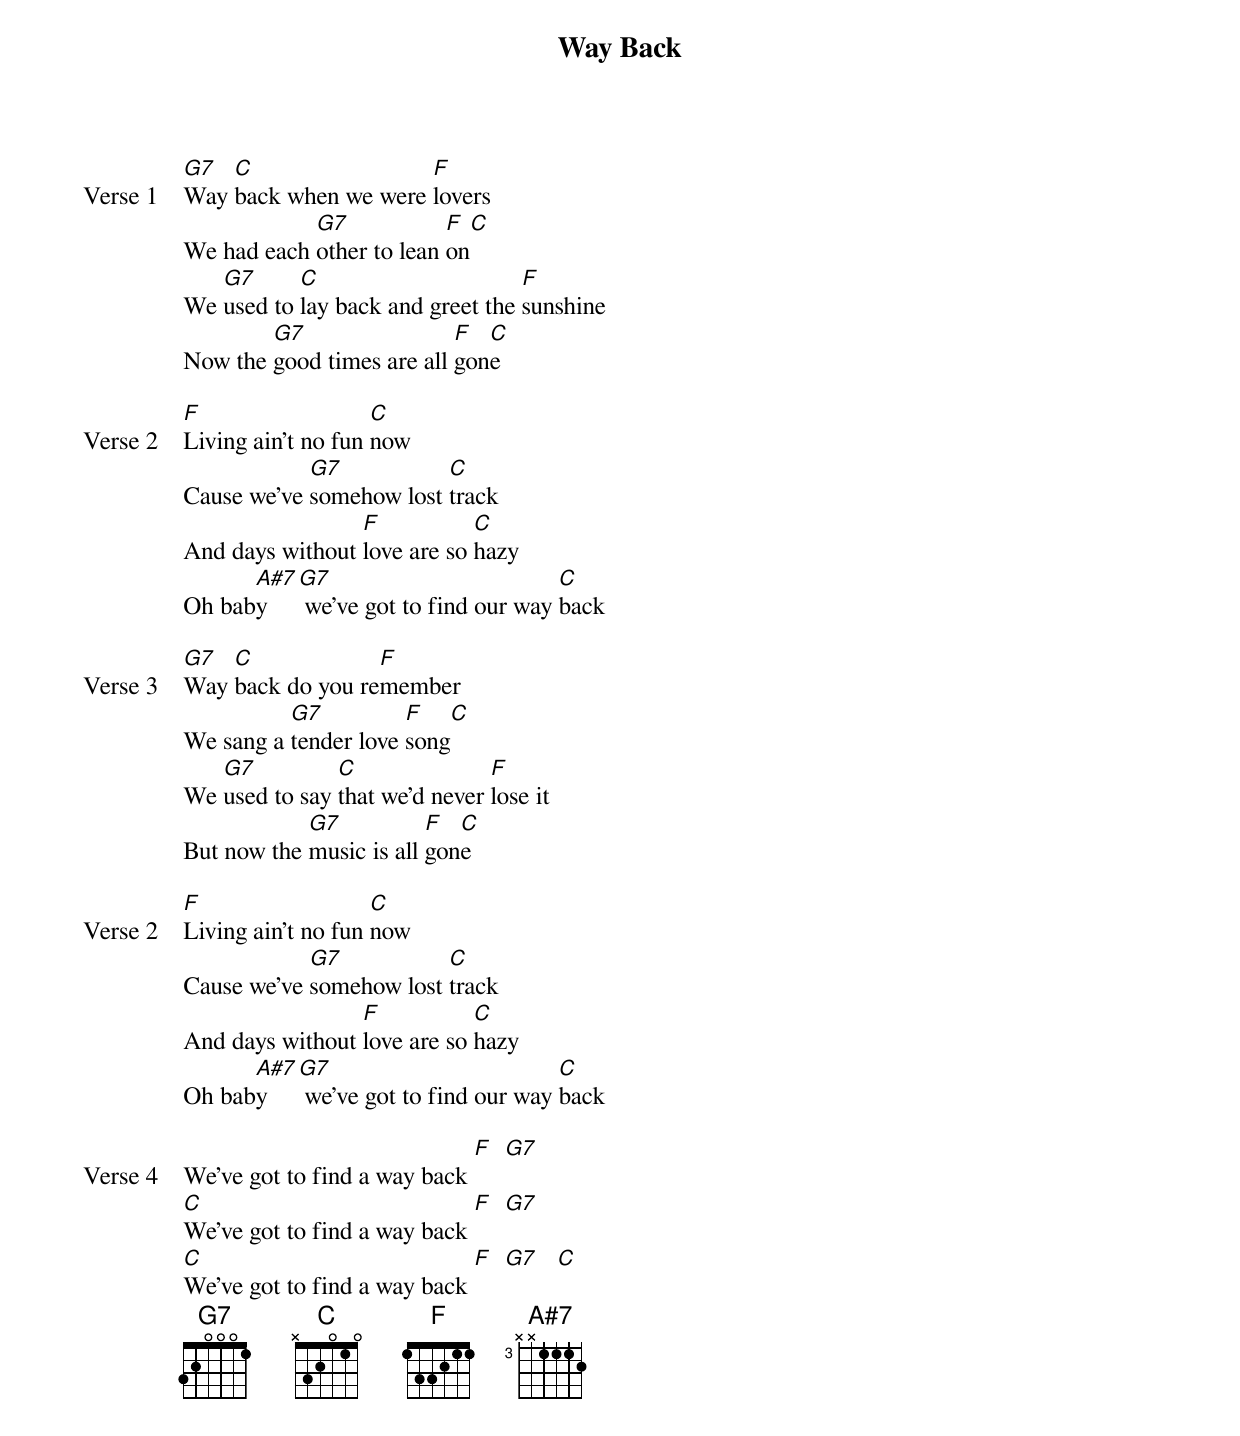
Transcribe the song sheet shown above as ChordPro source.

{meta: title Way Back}
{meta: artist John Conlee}
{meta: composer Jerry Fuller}

{start_of_verse: Verse 1}
[G7]Way [C]back when we were [F]lovers
We had each [G7]other to lean [F]on[C]
We [G7]used to [C]lay back and greet the [F]sunshine
Now the [G7]good times are all [F]gon[C]e
{end_of_verse}

{start_of_verse: Verse 2}
[F]Living ain't no fun [C]now
Cause we've [G7]somehow lost [C]track
And days without [F]love are so [C]hazy
Oh bab[A#7]y    [G7] we've got to find our way [C]back
{end_of_verse}

{start_of_verse: Verse 3}
[G7]Way [C]back do you re[F]member
We sang a [G7]tender love [F]song[C]
We [G7]used to say [C]that we'd never [F]lose it
But now the [G7]music is all [F]gon[C]e
{end_of_verse}

{start_of_verse: Verse 2}
[F]Living ain't no fun [C]now
Cause we've [G7]somehow lost [C]track
And days without [F]love are so [C]hazy
Oh bab[A#7]y    [G7] we've got to find our way [C]back
{end_of_verse}

{start_of_verse: Verse 4}
We've got to find a way back [F]  [G7]
[C]We've got to find a way back [F]  [G7]
[C]We've got to find a way back [F]  [G7]   [C]
{end_of_verse}
